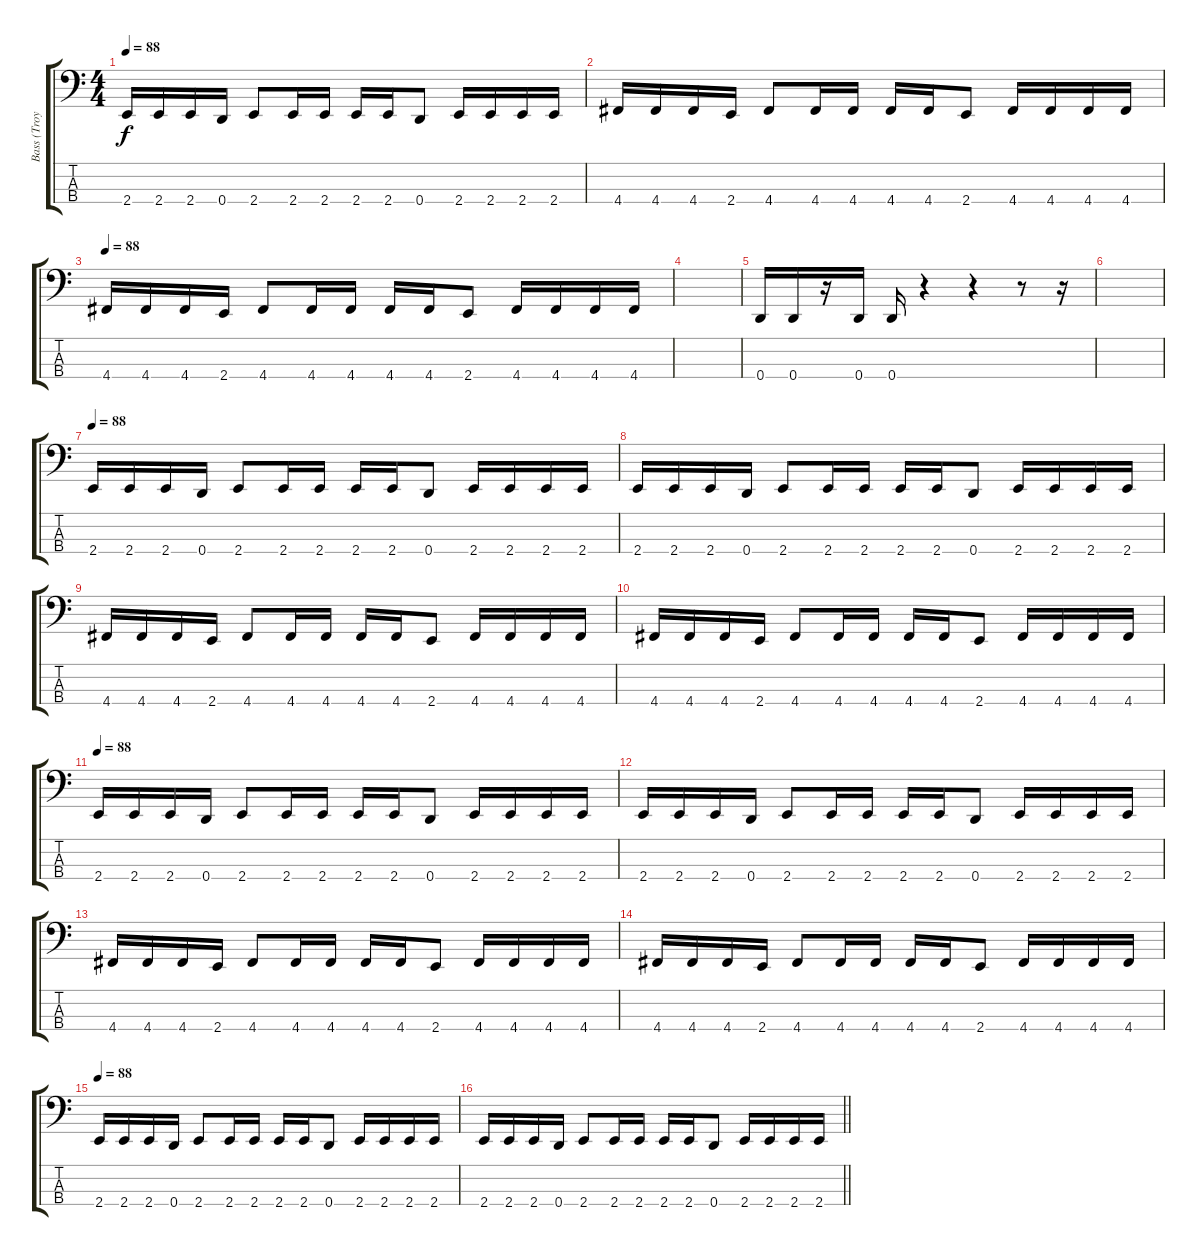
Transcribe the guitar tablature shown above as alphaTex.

\track ("Bass (Troy Sanders)" "Bass (Troy") {instrument electricbassfinger}
\staff {score tabs}
\tuning (F2 C2 G1 D1) {hide}
\ts (4 4)
\tempo 88
\clef f4
\ks c
2.4.16{dy f} 2.4.16 2.4.16 0.4.16 2.4.8 2.4.16 2.4.16 2.4.16 2.4.16 0.4.8 2.4.16 2.4.16 2.4.16 2.4.16 |
4.4.16 4.4.16 4.4.16 2.4.16 4.4.8 4.4.16 4.4.16 4.4.16 4.4.16 2.4.8 4.4.16 4.4.16 4.4.16 4.4.16 |
\tempo 88
4.4.16 4.4.16 4.4.16 2.4.16 4.4.8 4.4.16 4.4.16 4.4.16 4.4.16 2.4.8 4.4.16 4.4.16 4.4.16 4.4.16 |
|
0.4.16 0.4.16 r.16 0.4.16 0.4.16 r.4 r.4 r.8 r.16 |
|
\tempo 88
2.4.16 2.4.16 2.4.16 0.4.16 2.4.8 2.4.16 2.4.16 2.4.16 2.4.16 0.4.8 2.4.16 2.4.16 2.4.16 2.4.16 |
2.4.16 2.4.16 2.4.16 0.4.16 2.4.8 2.4.16 2.4.16 2.4.16 2.4.16 0.4.8 2.4.16 2.4.16 2.4.16 2.4.16 |
4.4.16 4.4.16 4.4.16 2.4.16 4.4.8 4.4.16 4.4.16 4.4.16 4.4.16 2.4.8 4.4.16 4.4.16 4.4.16 4.4.16 |
4.4.16 4.4.16 4.4.16 2.4.16 4.4.8 4.4.16 4.4.16 4.4.16 4.4.16 2.4.8 4.4.16 4.4.16 4.4.16 4.4.16 |
\tempo 88
2.4.16 2.4.16 2.4.16 0.4.16 2.4.8 2.4.16 2.4.16 2.4.16 2.4.16 0.4.8 2.4.16 2.4.16 2.4.16 2.4.16 |
2.4.16 2.4.16 2.4.16 0.4.16 2.4.8 2.4.16 2.4.16 2.4.16 2.4.16 0.4.8 2.4.16 2.4.16 2.4.16 2.4.16 |
4.4.16 4.4.16 4.4.16 2.4.16 4.4.8 4.4.16 4.4.16 4.4.16 4.4.16 2.4.8 4.4.16 4.4.16 4.4.16 4.4.16 |
4.4.16 4.4.16 4.4.16 2.4.16 4.4.8 4.4.16 4.4.16 4.4.16 4.4.16 2.4.8 4.4.16 4.4.16 4.4.16 4.4.16 |
\tempo 88
2.4.16 2.4.16 2.4.16 0.4.16 2.4.8 2.4.16 2.4.16 2.4.16 2.4.16 0.4.8 2.4.16 2.4.16 2.4.16 2.4.16 |
\barLineRight lightlight
2.4.16 2.4.16 2.4.16 0.4.16 2.4.8 2.4.16 2.4.16 2.4.16 2.4.16 0.4.8 2.4.16 2.4.16 2.4.16 2.4.16
